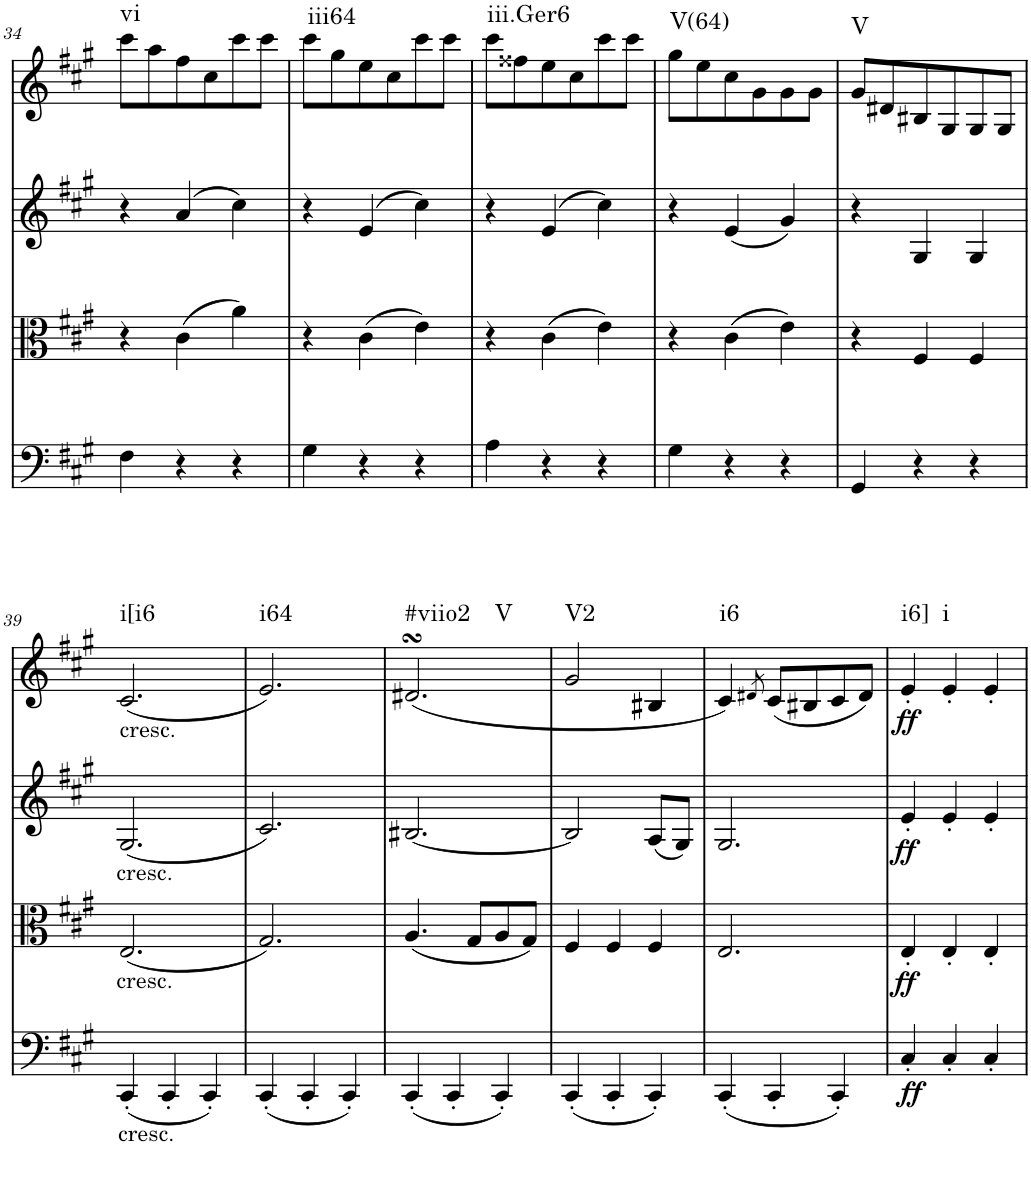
**kern	**dynam	**kern	**dynam	**kern	**dynam	**kern	**dynam	**harte
*part4	*part4	*part3	*part3	*part2	*part2	*part1	*part1	*part1
*staff4	*staff4	*staff3	*staff3	*staff2	*staff2	*staff1	*staff1	*
*I"Violoncello	*	*I"Viola	*	*I"Violin 2	*	*I"Violin 1	*	*
*I'Vc	*	*I'Vla	*	*I'Vln	*	*I'Vln	*	*
!!LO:PB:g=z
*clefF4	*	*clefC3	*	*clefG2	*	*clefG2	*	*
*k[f#c#g#]	*	*k[f#c#g#]	*	*k[f#c#g#]	*	*k[f#c#g#]	*	*
*M3/4	*	*M3/4	*	*M3/4	*	*M3/4	*	*
=34	=34	=34	=34	=34	=34	=34	=34	=34
!	!	!	!	!	!	!	!	!LO:H:kt=vi
4F#\	.	4r	.	4r	.	8ccc#\L	.	N
.	.	.	.	.	.	8aa\	.	.
4r	.	(4c#\	.	(4a/	.	8ff#\	.	.
.	.	.	.	.	.	8cc#\	.	.
4r	.	4a\)	.	4cc#\)	.	8ccc#\	.	.
.	.	.	.	.	.	8ccc#\J	.	.
=35	=35	=35	=35	=35	=35	=35	=35	=35
!	!	!	!	!	!	!	!	!LO:H:kt=iii64
4G#\	.	4r	.	4r	.	8ccc#\L	.	N
.	.	.	.	.	.	8gg#\	.	.
4r	.	(4c#\	.	(4e/	.	8ee\	.	.
.	.	.	.	.	.	8cc#\	.	.
4r	.	4e\)	.	4cc#\)	.	8ccc#\	.	.
.	.	.	.	.	.	8ccc#\J	.	.
=36	=36	=36	=36	=36	=36	=36	=36	=36
!	!	!	!	!	!	!	!	!LO:H:kt=iii.Ger6
4A\	.	4r	.	4r	.	8ccc#\L	.	N
.	.	.	.	.	.	8ff##X\	.	.
4r	.	(4c#\	.	(4e/	.	8ee\	.	.
.	.	.	.	.	.	8cc#\	.	.
4r	.	4e\)	.	4cc#\)	.	8ccc#\	.	.
.	.	.	.	.	.	8ccc#\J	.	.
=37	=37	=37	=37	=37	=37	=37	=37	=37
!	!	!	!	!	!	!	!	!LO:H:kt=V(64)
4G#\	.	4r	.	4r	.	8gg#\L	.	N
.	.	.	.	.	.	8ee\	.	.
4r	.	(4c#\	.	(4e/	.	8cc#\	.	.
.	.	.	.	.	.	8g#\	.	.
4r	.	4e\)	.	4g#/)	.	8g#\	.	.
.	.	.	.	.	.	8g#\J	.	.
=38	=38	=38	=38	=38	=38	=38	=38	=38
!	!	!	!	!	!	!	!	!LO:H:kt=V
4GG#/	.	4r	.	4r	.	8g#/L	.	N
.	.	.	.	.	.	8d#X/	.	.
4r	.	4F#/	.	4G#/	.	8B#X/	.	.
.	.	.	.	.	.	8G#/	.	.
4r	.	4F#/	.	4G#/	.	8G#/	.	.
.	.	.	.	.	.	8G#/J	.	.
!!LO:LB:g=z
=39	=39	=39	=39	=39	=39	=39	=39	=39
!	!	!	!	!	!	!LO:TX:b:t=cresc.	!	!
!	!	!	!	!LO:TX:b:t=cresc.	!	!	!	!
!	!	!LO:TX:b:t=cresc.	!	!	!	!	!	!
!LO:TX:b:t=cresc.	!	!	!	!	!	!	!	!LO:H:kt=i[i6
(4CC#'/	.	(2.E/	.	(2.G#/	.	(2.c#/	.	N
4CC#'/	.	.	.	.	.	.	.	.
4CC#'/)	.	.	.	.	.	.	.	.
=40	=40	=40	=40	=40	=40	=40	=40	=40
!	!	!	!	!	!	!	!	!LO:H:kt=i64
(4CC#'/	.	2.G#/)	.	2.c#/)	.	2.e/)	.	N
4CC#'/	.	.	.	.	.	.	.	.
4CC#'/)	.	.	.	.	.	.	.	.
=41	=41	=41	=41	=41	=41	=41	=41	=41
!	!	!	!	!	!	!	!	!LO:H:n=1:kt=#viio2
!	!	!	!	!	!	!	!	!LO:H:n=2:kt=V
(4CC#'/	.	(4.A/	.	[2.B#X/	.	(<2.d#XsSsS/	.	N N
4CC#'/	.	.	.	.	.	.	.	.
.	.	8G#/L	.	.	.	.	.	.
4CC#'/)	.	8A/	.	.	.	.	.	.
.	.	8G#/J)	.	.	.	.	.	.
=42	=42	=42	=42	=42	=42	=42	=42	=42
!	!	!	!	!	!	!	!	!LO:H:kt=V2
(4CC#'/	.	4F#/	.	2B#/]	.	2g#/	.	N
4CC#'/	.	4F#/	.	.	.	.	.	.
4CC#'/)	.	4F#/	.	(8A/L	.	4B#X/	.	.
.	.	.	.	8G#/J)	.	.	.	.
=43	=43	=43	=43	=43	=43	=43	=43	=43
!	!	!	!	!	!	!	!	!LO:H:kt=i6
(4CC#'/	.	2.E/	.	2.G#/	.	4c#/)	.	N
.	.	.	.	.	.	8qd#X/	.	.
4CC#'/	.	.	.	.	.	(8c#/L	.	.
.	.	.	.	.	.	8B#X/	.	.
4CC#'/)	.	.	.	.	.	8c#/	.	.
.	.	.	.	.	.	8d#/J)	.	.
=44	=44	=44	=44	=44	=44	=44	=44	=44
!	!LO:DY:b	!	!LO:DY:b	!	!LO:DY:b	!	!LO:DY:b	!LO:H:kt=i6]
4C#'/	ff	4E'/	ff	4e'/	ff	4e'/	ff	N
!	!	!	!	!	!	!	!	!LO:H:kt=i
4C#'/	.	4E'/	.	4e'/	.	4e'/	.	N
4C#'/	.	4E'/	.	4e'/	.	4e'/	.	.
=	=	=	=	=	=	=	=	=
*-	*-	*-	*-	*-	*-	*-	*-	*-
